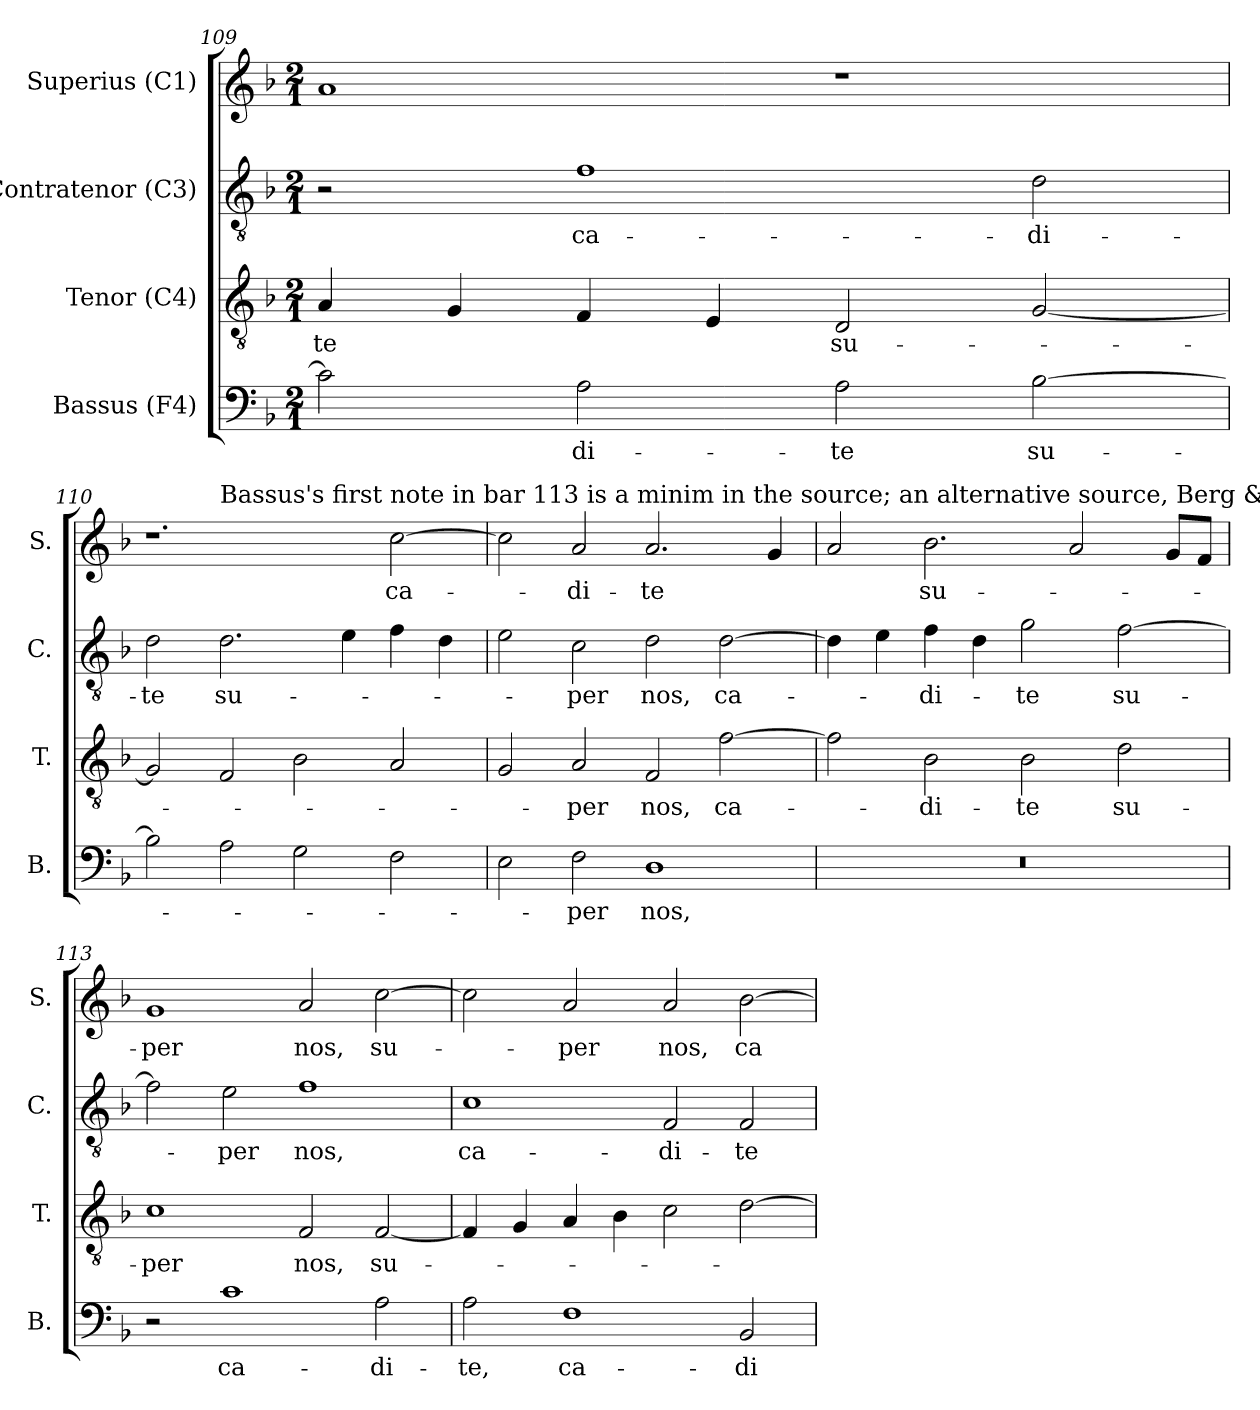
**kern	**text	**kern	**text	**kern	**text	**kern	**text
*part4	*part4	*part3	*part3	*part2	*part2	*part1	*part1
*staff4	*staff4	*staff3	*staff3	*staff2	*staff2	*staff1	*staff1
*I"Bassus (F4)	*	*I"Tenor (C4)	*	*I"Contratenor (C3)	*	*I"Superius (C1)	*
*I'B.	*	*I'T.	*	*I'C.	*	*I'S.	*
!!LO:LB:g=z
*clefF4	*	*clefGv2	*	*clefGv2	*	*clefG2	*
*	*	*ITrd7c12	*	*ITrd7c12	*	*	*
*k[b-]	*	*k[b-]	*	*k[b-]	*	*k[b-]	*
*F:	*	*F:	*	*F:	*	*F:	*
*M2/1	*	*M2/1	*	*M2/1	*	*M2/1	*
=109	=109	=109	=109	=109	=109	=109	=109
!	!	!	!LO:LY:b:color=#000000	!	!	!	!
2ci\]	.	4AAi/	-te	2r	.	1ai	.
.	.	4GGi/	.	.	.	.	.
!	!LO:LY:b:color=#000000	!	!	!	!	!	!
!	!	!	!	!	!LO:LY:b:color=#000000	!	!
2Ai\	-di-	4FFi/	.	1Fi	ca-	.	.
.	.	4EEi/	.	.	.	.	.
!	!LO:LY:b:color=#000000	!	!	!	!	!	!
!	!	!	!LO:LY:b:color=#000000	!	!	!	!
2Ai\	-te	2DDi/	su-	.	.	1r	.
!	!LO:LY:b:color=#000000	!	!	!	!	!	!
!	!	!	!	!	!LO:LY:b:color=#000000	!	!
[2B-i\	su-	[2GGi/	.	2Di\	-di-	.	.
=110	=110	=110	=110	=110	=110	=110	=110
!	!	!	!	!	!LO:LY:b:color=#000000	!	!
*	*	*	*	*	*	*^	*
2B-i\]	.	2GGi/]	.	2Di\	-te	1.r	2ryy	.
!	!	!	!	!	!	!	!LO:TX:a:t=Bassus's first note in bar 113 is a minim in the source; an alternative source, Berg & Neuber, has a semibreve.	!
!	!	!	!	!	!LO:LY:b:color=#000000	!	!	!
2Ai\	.	2FFi/	.	2.Di\	su-	.	1.ryy	.
2Gi\	.	2BB-i\	.	.	.	.	.	.
.	.	.	.	4Ei\	.	.	.	.
!	!	!	!	!	!	!	!	!LO:LY:b:color=#000000
2Fi\	.	2AAi/	.	4Fi\	.	[2cci\	.	ca-
.	.	.	.	4Di\	.	.	.	.
*	*	*	*	*	*	*v	*v	*
=111	=111	=111	=111	=111	=111	=111	=111
2Ei\	.	2GGi/	.	2Ei\	.	2cci\]	.
!	!LO:LY:b:color=#000000	!	!	!	!	!	!
!	!	!	!LO:LY:b:color=#000000	!	!	!	!
!	!	!	!	!	!LO:LY:b:color=#000000	!	!
!	!	!	!	!	!	!	!LO:LY:b:color=#000000
2Fi\	-per	2AAi/	-per	2Ci\	-per	2ai/	-di-
!	!LO:LY:b:color=#000000	!	!	!	!	!	!
!	!	!	!LO:LY:b:color=#000000	!	!	!	!
!	!	!	!	!	!LO:LY:b:color=#000000	!	!
!	!	!	!	!	!	!	!LO:LY:b:color=#000000
1Di	nos,	2FFi/	nos,	2Di\	nos,	2.ai/	-te
!	!	!	!LO:LY:b:color=#000000	!	!	!	!
!	!	!	!	!	!LO:LY:b:color=#000000	!	!
.	.	[2Fi\	ca-	[2Di\	ca-	.	.
.	.	.	.	.	.	4gi/	.
=112	=112	=112	=112	=112	=112	=112	=112
!LO:N:vis=1	!	!	!	!	!	!	!
0r	.	2Fi\]	.	4Di\]	.	2ai/	.
.	.	.	.	4Ei\	.	.	.
!	!	!	!LO:LY:b:color=#000000	!	!	!	!
!	!	!	!	!	!LO:LY:b:color=#000000	!	!
!	!	!	!	!	!	!	!LO:LY:b:color=#000000
.	.	2BB-i\	-di-	4Fi\	-di-	2.b-i\	su-
.	.	.	.	4Di\	.	.	.
!	!	!	!LO:LY:b:color=#000000	!	!	!	!
!	!	!	!	!	!LO:LY:b:color=#000000	!	!
.	.	2BB-i\	-te	2Gi\	-te	.	.
.	.	.	.	.	.	2ai/	.
!	!	!	!LO:LY:b:color=#000000	!	!	!	!
!	!	!	!	!	!LO:LY:b:color=#000000	!	!
.	.	2Di\	su-	[2Fi\	su-	.	.
.	.	.	.	.	.	8gi/L	.
.	.	.	.	.	.	8fi/J	.
=113	=113	=113	=113	=113	=113	=113	=113
!	!	!	!LO:LY:b:color=#000000	!	!	!	!
!	!	!	!	!	!	!	!LO:LY:b:color=#000000
2r	.	1Ci	-per	2Fi\]	.	1gi	-per
!	!LO:LY:b:color=#000000	!	!	!	!	!	!
!	!	!	!	!	!LO:LY:b:color=#000000	!	!
1ci	ca-	.	.	2Ei\	-per	.	.
!	!	!	!LO:LY:b:color=#000000	!	!	!	!
!	!	!	!	!	!LO:LY:b:color=#000000	!	!
!	!	!	!	!	!	!	!LO:LY:b:color=#000000
.	.	2FFi/	nos,	1Fi	nos,	2ai/	nos,
!	!LO:LY:b:color=#000000	!	!	!	!	!	!
!	!	!	!LO:LY:b:color=#000000	!	!	!	!
!	!	!	!	!	!	!	!LO:LY:b:color=#000000
2Ai\	-di-	[2FFi/	su-	.	.	[2cci\	su-
!!LO:LB:g=z
=114	=114	=114	=114	=114	=114	=114	=114
!	!LO:LY:b:color=#000000	!	!	!	!	!	!
!	!	!	!	!	!LO:LY:b:color=#000000	!	!
2Ai\	-te,	4FFi/]	.	1Ci	ca-	2cci\]	.
.	.	4GGi/	.	.	.	.	.
!	!LO:LY:b:color=#000000	!	!	!	!	!	!
!	!	!	!	!	!	!	!LO:LY:b:color=#000000
1Fi	ca-	4AAi/	.	.	.	2ai/	-per
.	.	4BB-i\	.	.	.	.	.
!	!	!	!	!	!LO:LY:b:color=#000000	!	!
!	!	!	!	!	!	!	!LO:LY:b:color=#000000
.	.	2Ci\	.	2FFi/	-di-	2ai/	nos,
!	!LO:LY:b:color=#000000	!	!	!	!	!	!
!	!	!	!	!	!LO:LY:b:color=#000000	!	!
!	!	!	!	!	!	!	!LO:LY:b:color=#000000
2BB-i/	-di-	[2Di\	.	2FFi/	-te	[2b-i\	ca-
=	=	=	=	=	=	=	=
*-	*-	*-	*-	*-	*-	*-	*-
